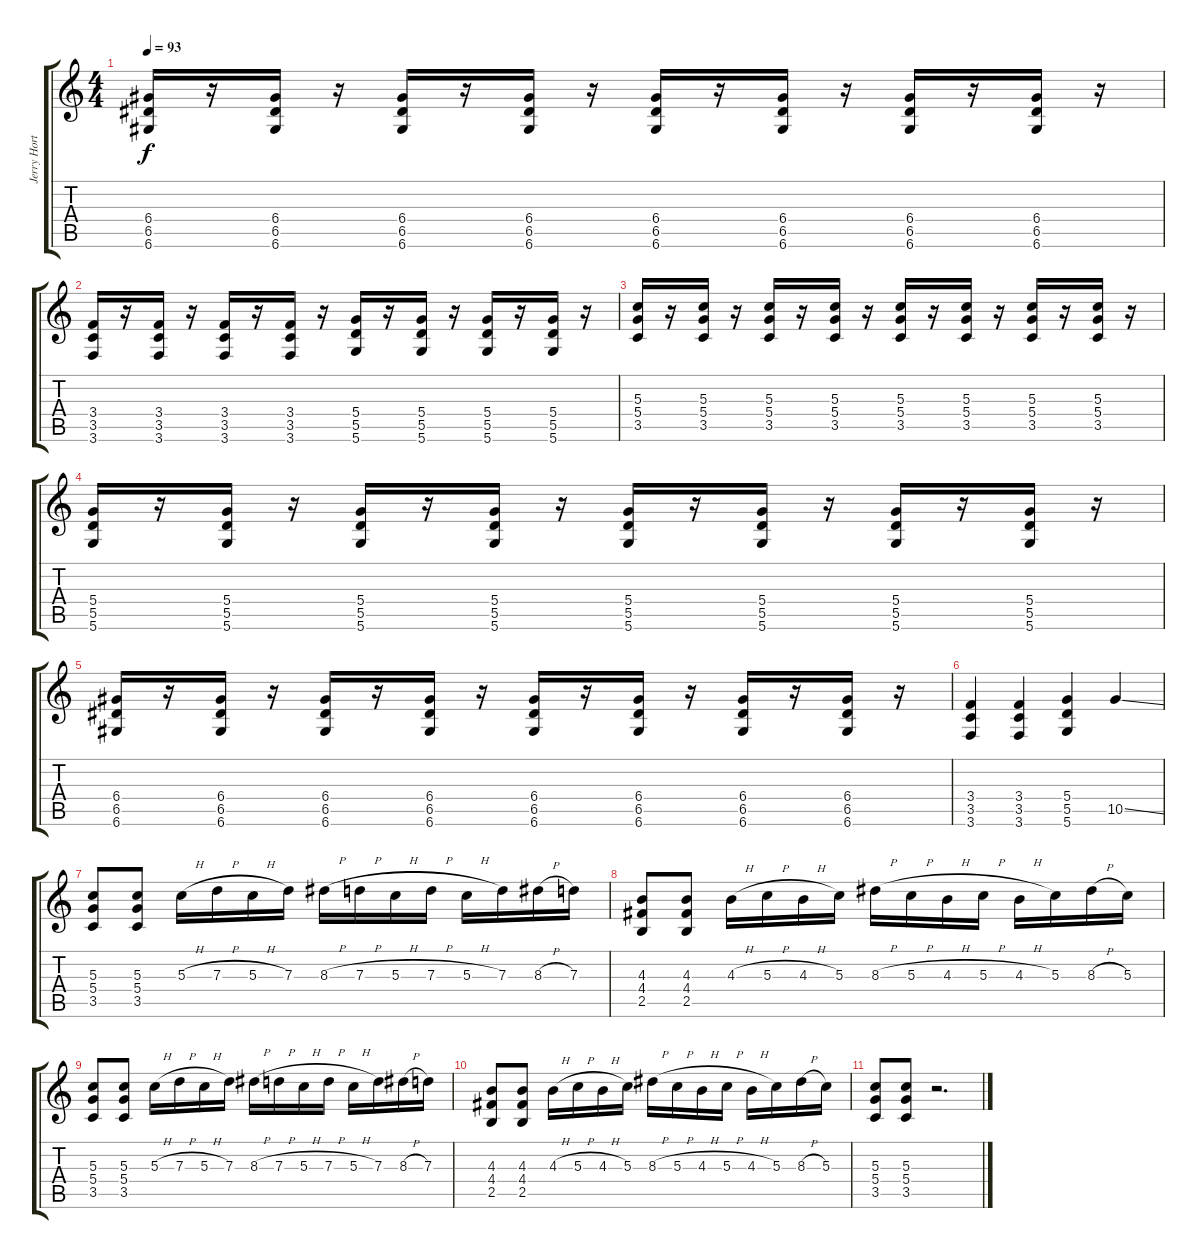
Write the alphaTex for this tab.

\track ("Jerry Horton" "Jerry Hort") {instrument distortionguitar}
\staff {score tabs}
\tuning (E4 B3 G3 D3 A2 D2) {hide}
\ts (4 4)
\tempo 93
\clef g2
\ks c
(6.4 6.5 6.6).16{dy f} r.16 (6.4 6.5 6.6).16 r.16 (6.4 6.5 6.6).16 r.16 (6.4 6.5 6.6).16 r.16 (6.4 6.5 6.6).16 r.16 (6.4 6.5 6.6).16 r.16 (6.4 6.5 6.6).16 r.16 (6.4 6.5 6.6).16 r.16 |
(3.4 3.5 3.6).16 r.16 (3.4 3.5 3.6).16 r.16 (3.4 3.5 3.6).16 r.16 (3.4 3.5 3.6).16 r.16 (5.4 5.5 5.6).16 r.16 (5.4 5.5 5.6).16 r.16 (5.4 5.5 5.6).16 r.16 (5.4 5.5 5.6).16 r.16 |
(5.3 5.4 3.5).16 r.16 (5.3 5.4 3.5).16 r.16 (5.3 5.4 3.5).16 r.16 (5.3 5.4 3.5).16 r.16 (5.3 5.4 3.5).16 r.16 (5.3 5.4 3.5).16 r.16 (5.3 5.4 3.5).16 r.16 (5.3 5.4 3.5).16 r.16 |
(5.4 5.5 5.6).16 r.16 (5.4 5.5 5.6).16 r.16 (5.4 5.5 5.6).16 r.16 (5.4 5.5 5.6).16 r.16 (5.4 5.5 5.6).16 r.16 (5.4 5.5 5.6).16 r.16 (5.4 5.5 5.6).16 r.16 (5.4 5.5 5.6).16 r.16 |
(6.4 6.5 6.6).16 r.16 (6.4 6.5 6.6).16 r.16 (6.4 6.5 6.6).16 r.16 (6.4 6.5 6.6).16 r.16 (6.4 6.5 6.6).16 r.16 (6.4 6.5 6.6).16 r.16 (6.4 6.5 6.6).16 r.16 (6.4 6.5 6.6).16 r.16 |
(3.4 3.5 3.6).4 (3.4 3.5 3.6).4 (5.4 5.5 5.6).4 10.5{ss}.4 |
(5.3 5.4 3.5).8 (5.3 5.4 3.5).8 5.3{h}.16 7.3{h}.16 5.3{h}.16 7.3.16 8.3{h}.16 7.3{h}.16 5.3{h}.16 7.3{h}.16 5.3{h}.16 7.3.16 8.3{h}.16 7.3.16 |
(4.3 4.4 2.5).8 (4.3 4.4 2.5).8 4.3{h}.16 5.3{h}.16 4.3{h}.16 5.3.16 8.3{h}.16 5.3{h}.16 4.3{h}.16 5.3{h}.16 4.3{h}.16 5.3.16 8.3{h}.16 5.3.16 |
(5.3 5.4 3.5).8 (5.3 5.4 3.5).8 5.3{h}.16 7.3{h}.16 5.3{h}.16 7.3.16 8.3{h}.16 7.3{h}.16 5.3{h}.16 7.3{h}.16 5.3{h}.16 7.3.16 8.3{h}.16 7.3.16 |
(4.3 4.4 2.5).8 (4.3 4.4 2.5).8 4.3{h}.16 5.3{h}.16 4.3{h}.16 5.3.16 8.3{h}.16 5.3{h}.16 4.3{h}.16 5.3{h}.16 4.3{h}.16 5.3.16 8.3{h}.16 5.3.16 |
(5.3 5.4 3.5).8 (5.3 5.4 3.5).8 r.2{d}
